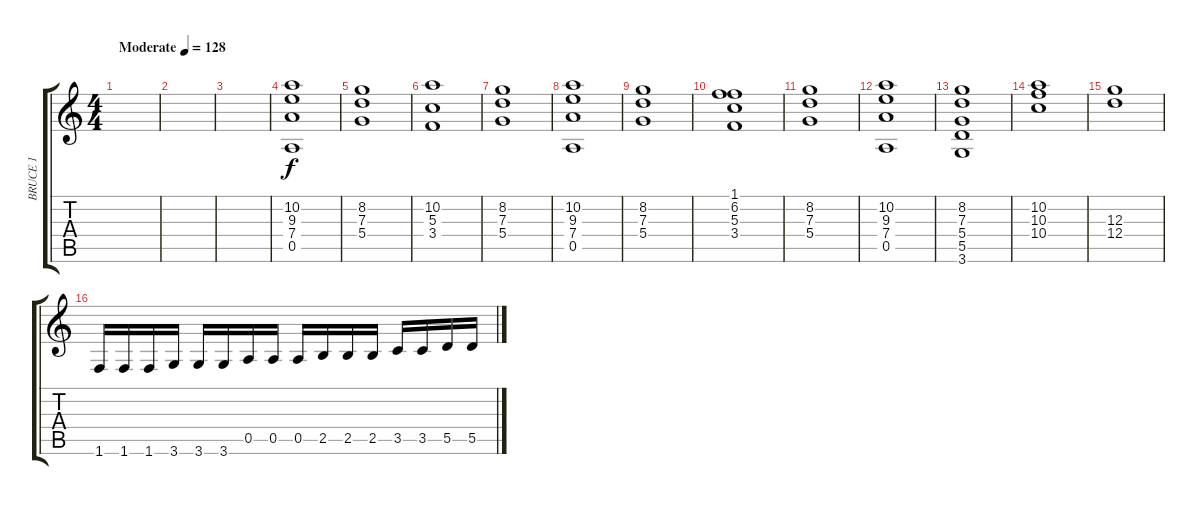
\track ("BRUCE 1" "BRUCE 1") {instrument distortionguitar}
\staff {score tabs}
\tuning (E4 B3 G3 D3 A2 E2) {hide}
\ts (4 4)
\tempo (128 "Moderate")
\clef g2
\ks c
|
|
|
(10.2 9.3 7.4 0.5).1 |
(8.2 7.3 5.4).1 |
(10.2 5.3 3.4).1 |
(8.2 7.3 5.4).1 |
(10.2 9.3 7.4 0.5).1 |
(8.2 7.3 5.4).1 |
(1.1 6.2 5.3 3.4).1 |
(8.2 7.3 5.4).1 |
(10.2 9.3 7.4 0.5).1 |
(8.2 7.3 5.4 5.5 3.6).1 |
(10.2 10.3 10.4).1 |
(12.3 12.4).1 |
1.6.16 1.6.16 1.6.16 3.6.16 3.6.16 3.6.16 0.5.16 0.5.16 0.5.16 2.5.16 2.5.16 2.5.16 3.5.16 3.5.16 5.5.16 5.5.16
